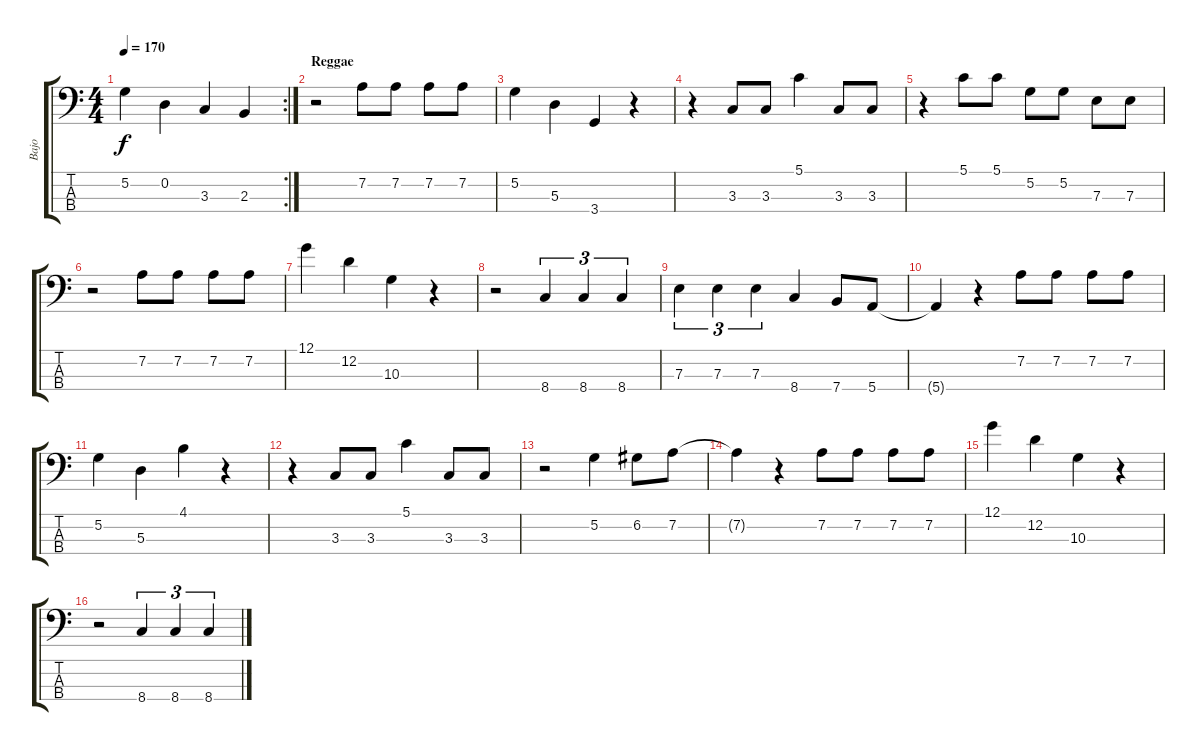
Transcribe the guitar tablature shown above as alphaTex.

\track ("Bajo" "Bajo") {instrument electricbassfinger}
\staff {score tabs}
\tuning (G2 D2 A1 E1) {hide}
\rc 2
\ts (4 4)
\tempo 170
\clef f4
\ks c
5.2.4{dy f} 0.2.4 3.3.4 2.3.4 |
\section ("" "Reggae")
r.2 7.2.8 7.2.8 7.2.8 7.2.8 |
5.2.4 5.3.4 3.4.4 r.4 |
r.4 3.3.8 3.3.8 5.1.4 3.3.8 3.3.8 |
r.4 5.1.8 5.1.8 5.2.8 5.2.8 7.3.8 7.3.8 |
r.2 7.2.8 7.2.8 7.2.8 7.2.8 |
12.1.4 12.2.4 10.3.4 r.4 |
r.2 8.4.4{tu (3 2)} 8.4.4{tu (3 2)} 8.4.4{tu (3 2)} |
7.3.4{tu (3 2)} 7.3.4{tu (3 2)} 7.3.4{tu (3 2)} 8.4.4 7.4.8 5.4.8 |
5.4{t}.4 r.4 7.2.8 7.2.8 7.2.8 7.2.8 |
5.2.4 5.3.4 4.1.4 r.4 |
r.4 3.3.8 3.3.8 5.1.4 3.3.8 3.3.8 |
r.2 5.2.4 6.2.8 7.2.8 |
7.2{t}.4 r.4 7.2.8 7.2.8 7.2.8 7.2.8 |
12.1.4 12.2.4 10.3.4 r.4 |
r.2 8.4.4{tu (3 2)} 8.4.4{tu (3 2)} 8.4.4{tu (3 2)}
